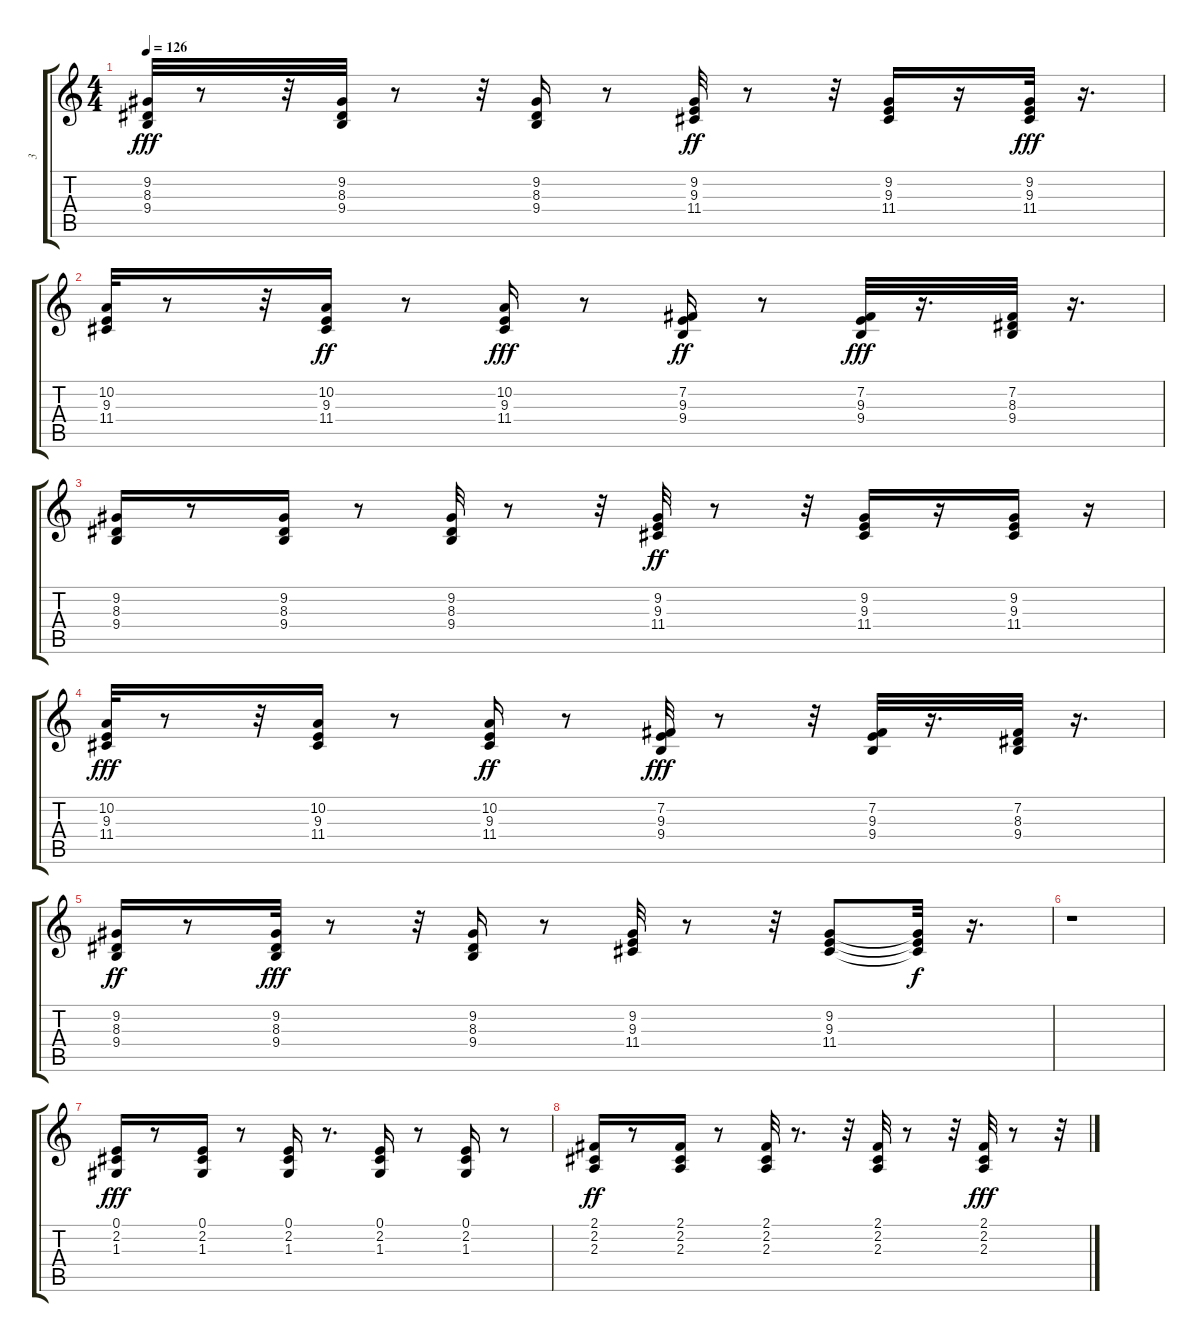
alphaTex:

\track ("3" "3") {instrument electricgrandpiano}
\staff {score tabs}
\tuning (E4 B3 G3 D3 A2 E2) {hide}
\ts (4 4)
\tempo 126
\clef g2
\ks c
(9.2 8.3 9.4).32{dy fff} r.8 r.32 (9.2 8.3 9.4).32 r.8 r.32 (9.2 8.3 9.4).16 r.8 (9.2 9.3 11.4).32{dy ff} r.8 r.32 (9.2 9.3 11.4).16 r.16 (9.2 9.3 11.4).32{dy fff} r.16{d} |
(10.2 9.3 11.4).32 r.8 r.32 (10.2 9.3 11.4).16{dy ff} r.8 (10.2 9.3 11.4).16{dy fff} r.8 (7.2 9.3 9.4).16{dy ff} r.8 (7.2 9.3 9.4).32{dy fff} r.16{d} (7.2 8.3 9.4).32 r.16{d} |
(9.2 8.3 9.4).16 r.8 (9.2 8.3 9.4).16 r.8 (9.2 8.3 9.4).32 r.8 r.32 (9.2 9.3 11.4).32{dy ff} r.8 r.32 (9.2 9.3 11.4).16 r.16 (9.2 9.3 11.4).16 r.16 |
(10.2 9.3 11.4).32{dy fff} r.8 r.32 (10.2 9.3 11.4).16 r.8 (10.2 9.3 11.4).16{dy ff} r.8 (7.2 9.3 9.4).32{dy fff} r.8 r.32 (7.2 9.3 9.4).32 r.16{d} (7.2 8.3 9.4).32 r.16{d} |
(9.2 8.3 9.4).16{dy ff} r.8 (9.2 8.3 9.4).32{dy fff} r.8 r.32 (9.2 8.3 9.4).16 r.8 (9.2 9.3 11.4).32 r.8 r.32 (9.2 9.3 11.4).8 (9.2{t} 9.3{t} 11.4{t}).32{dy f} r.16{d} |
r.1 |
(0.1 2.2 1.3).16{dy fff} r.8 (0.1 2.2 1.3).16 r.8 (0.1 2.2 1.3).16 r.8{d} (0.1 2.2 1.3).16 r.8 (0.1 2.2 1.3).16 r.8 |
(2.1 2.2 2.3).16{dy ff} r.8 (2.1 2.2 2.3).16 r.8 (2.1 2.2 2.3).32 r.8{d} r.32 (2.1 2.2 2.3).32 r.8 r.32 (2.1 2.2 2.3).32{dy fff} r.8 r.32
